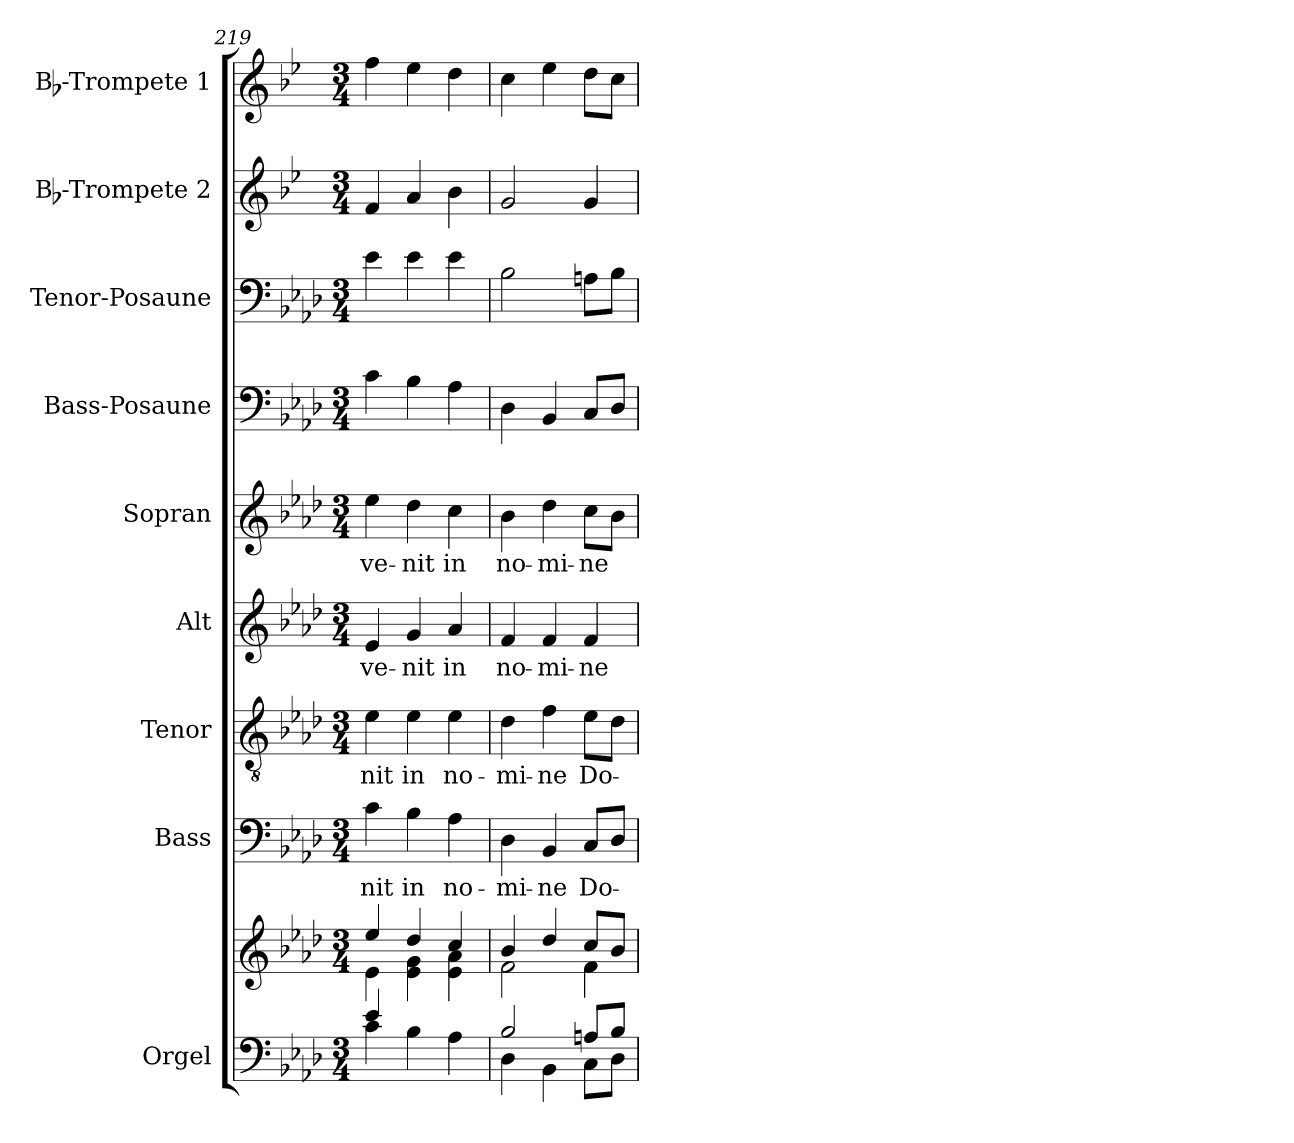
**kern	**kern	**kern	**text	**kern	**text	**kern	**text	**kern	**text	**kern	**kern	**kern	**kern
*part9	*part9	*part8	*part8	*part7	*part7	*part6	*part6	*part5	*part5	*part4	*part3	*part2	*part1
*staff10	*staff9	*staff8	*staff8	*staff7	*staff7	*staff6	*staff6	*staff5	*staff5	*staff4	*staff3	*staff2	*staff1
*I"Orgel	*	*I"Bass	*	*I"Tenor	*	*I"Alt	*	*I"Sopran	*	*I"Bass-Posaune	*I"Tenor-Posaune	*I"Bb-Trompete 2	*I"Bb-Trompete 1
*I'Org.	*	*I'B.	*	*I'T.	*	*I'A.	*	*I'S.	*	*I'B. Pos.	*I'T. Pos.	*I'Trp. 2	*I'Trp. 1
*clefF4	*clefG2	*clefF4	*	*clefGv2	*	*clefG2	*	*clefG2	*	*clefF4	*clefF4	*clefG2	*clefG2
*	*	*	*	*	*	*	*	*	*	*	*	*ITrd1c2	*ITrd1c2
*k[b-e-a-d-]	*k[b-e-a-d-]	*k[b-e-a-d-]	*	*k[b-e-a-d-]	*	*k[b-e-a-d-]	*	*k[b-e-a-d-]	*	*k[b-e-a-d-]	*k[b-e-a-d-]	*k[b-e-a-d-]	*k[b-e-a-d-]
*A-:	*A-:	*A-:	*	*A-:	*	*A-:	*	*A-:	*	*A-:	*A-:	*A-:	*A-:
*M3/4	*M3/4	*M3/4	*	*M3/4	*	*M3/4	*	*M3/4	*	*M3/4	*M3/4	*M3/4	*M3/4
=219	=219	=219	=219	=219	=219	=219	=219	=219	=219	=219	=219	=219	=219
*^	*^	*	*	*	*	*	*	*	*	*	*	*	*
!	!	!	!	!	!LO:LY:b	!	!LO:LY:b	!	!LO:LY:b	!	!LO:LY:b	!	!	!	!
4e-/	4c\	4ee-/	4e-\	4c\	-nit	4e-\	-nit	4e-/	ve-	4ee-\	ve-	4c\	4e-\	4e-/	4ee-\
!	!	!	!	!	!LO:LY:b	!	!LO:LY:b	!	!LO:LY:b	!	!LO:LY:b	!	!	!	!
4ryy	4B-\	4dd-/	4e-\ 4g\	4B-\	in	4e-\	in	4g/	-nit	4dd-\	-nit	4B-\	4e-\	4g/	4dd-\
!	!	!	!	!	!LO:LY:b	!	!LO:LY:b	!	!LO:LY:b	!	!LO:LY:b	!	!	!	!
4ryy	4A-\	4cc/	4e-\ 4a-\	4A-\	no-	4e-\	no-	4a-/	in	4cc\	in	4A-\	4e-\	4a-\	4cc\
=220	=220	=220	=220	=220	=220	=220	=220	=220	=220	=220	=220	=220	=220	=220	=220
!	!	!	!	!	!LO:LY:b	!	!LO:LY:b	!	!LO:LY:b	!	!LO:LY:b	!	!	!	!
2B-/	4D-\	4b-/	2f\	4D-\	-mi-	4d-\	-mi-	4f/	no-	4b-\	no-	4D-\	2B-\	2f/	4b-\
!	!	!	!	!	!LO:LY:b	!	!LO:LY:b	!	!LO:LY:b	!	!LO:LY:b	!	!	!	!
.	4BB-\	4dd-/	.	4BB-/	-ne	4f\	-ne	4f/	-mi-	4dd-\	-mi-	4BB-/	.	.	4dd-\
!	!	!	!	!	!LO:LY:b	!	!LO:LY:b	!	!LO:LY:b	!	!LO:LY:b	!	!	!	!
8An/L	8C\L	8cc/L	4f\	8C/L	Do-	8e-\L	Do-	4f/	-ne	8cc\L	-ne	8C/L	8An\L	4f/	8cc\L
8B-/J	8D-\J	8b-/J	.	8D-/J	.	8d-\J	.	.	.	8b-\J	.	8D-/J	8B-\J	.	8b-\J
*v	*v	*	*	*	*	*	*	*	*	*	*	*	*	*	*
*	*v	*v	*	*	*	*	*	*	*	*	*	*	*	*
=	=	=	=	=	=	=	=	=	=	=	=	=	=
*-	*-	*-	*-	*-	*-	*-	*-	*-	*-	*-	*-	*-	*-
